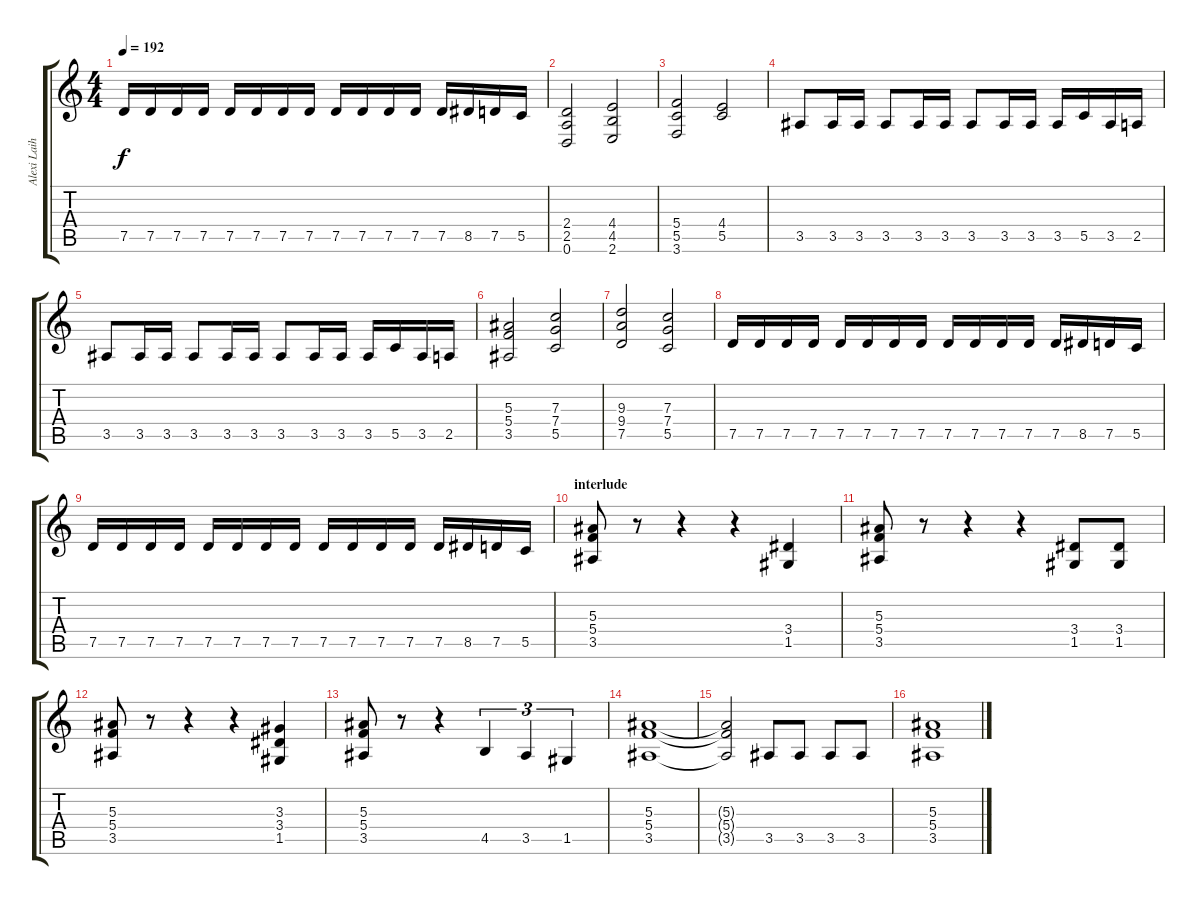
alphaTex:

\track ("Alexi Laiho" "Alexi Laih") {instrument overdrivenguitar}
\staff {score tabs}
\tuning (D4 A3 F3 C3 G2 D2) {hide}
\ts (4 4)
\tempo 192
\clef g2
\ks c
7.5.16{dy f} 7.5.16 7.5.16 7.5.16 7.5.16 7.5.16 7.5.16 7.5.16 7.5.16 7.5.16 7.5.16 7.5.16 7.5.16 8.5.16 7.5.16 5.5.16 |
(2.4 2.5 0.6).2 (4.4 4.5 2.6).2 |
(5.4 5.5 3.6).2 (4.4 5.5).2 |
3.5.8 3.5.16 3.5.16 3.5.8 3.5.16 3.5.16 3.5.8 3.5.16 3.5.16 3.5.16 5.5.16 3.5.16 2.5.16 |
3.5.8 3.5.16 3.5.16 3.5.8 3.5.16 3.5.16 3.5.8 3.5.16 3.5.16 3.5.16 5.5.16 3.5.16 2.5.16 |
(5.3 5.4 3.5).2 (7.3 7.4 5.5).2 |
(9.3 9.4 7.5).2 (7.3 7.4 5.5).2 |
7.5.16 7.5.16 7.5.16 7.5.16 7.5.16 7.5.16 7.5.16 7.5.16 7.5.16 7.5.16 7.5.16 7.5.16 7.5.16 8.5.16 7.5.16 5.5.16 |
7.5.16 7.5.16 7.5.16 7.5.16 7.5.16 7.5.16 7.5.16 7.5.16 7.5.16 7.5.16 7.5.16 7.5.16 7.5.16 8.5.16 7.5.16 5.5.16 |
\section ("" "interlude")
(5.3 5.4 3.5).8 r.8 r.4 r.4 (3.4 1.5).4 |
(5.3 5.4 3.5).8 r.8 r.4 r.4 (3.4 1.5).8 (3.4 1.5).8 |
(5.3 5.4 3.5).8 r.8 r.4 r.4 (3.3 3.4 1.5).4 |
(5.3 5.4 3.5).8 r.8 r.4 4.5.4{tu (3 2)} 3.5.4{tu (3 2)} 1.5.4{tu (3 2)} |
(5.3 5.4 3.5).1 |
(5.3{t} 5.4{t} 3.5{t}).2 3.5.8 3.5.8 3.5.8 3.5.8 |
(5.3 5.4 3.5).1
